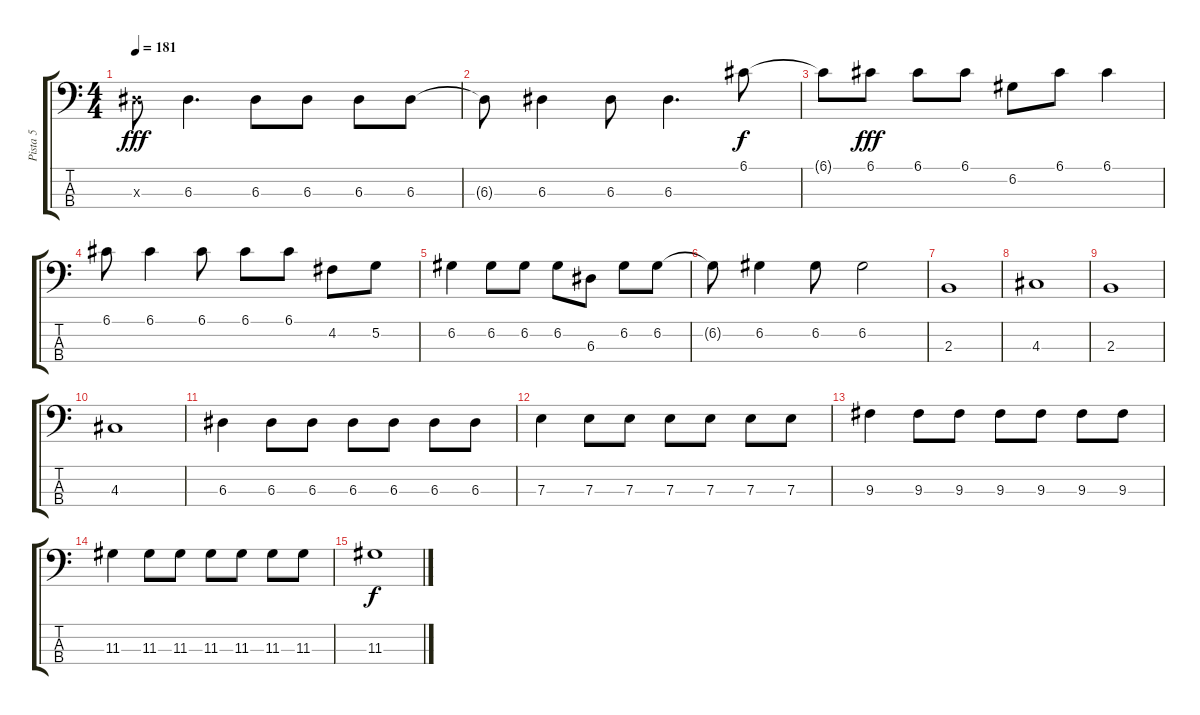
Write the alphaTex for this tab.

\track ("Pista 5" "Pista 5") {instrument electricbassfinger}
\staff {score tabs}
\tuning (G2 D2 A1 E1) {hide}
\ts (4 4)
\tempo 181
\clef f4
\ks c
6.3{x}.8{dy fff} 6.3.4{d} 6.3.8 6.3.8 6.3.8 6.3.8 |
6.3{t}.8 6.3.4 6.3.8 6.3.4{d} 6.1.8{dy f} |
6.1{t}.8 6.1.8{dy fff} 6.1.8 6.1.8 6.2.8 6.1.8 6.1.4 |
6.1.8 6.1.4 6.1.8 6.1.8 6.1.8 4.2.8 5.2.8 |
6.2.4 6.2.8 6.2.8 6.2.8 6.3.8 6.2.8 6.2.8 |
6.2{t}.8 6.2.4 6.2.8 6.2.2 |
2.3.1 |
4.3.1 |
2.3.1 |
4.3.1 |
6.3.4 6.3.8 6.3.8 6.3.8 6.3.8 6.3.8 6.3.8 |
7.3.4 7.3.8 7.3.8 7.3.8 7.3.8 7.3.8 7.3.8 |
9.3.4 9.3.8 9.3.8 9.3.8 9.3.8 9.3.8 9.3.8 |
11.3.4 11.3.8 11.3.8 11.3.8 11.3.8 11.3.8 11.3.8 |
11.3.1{dy f}
